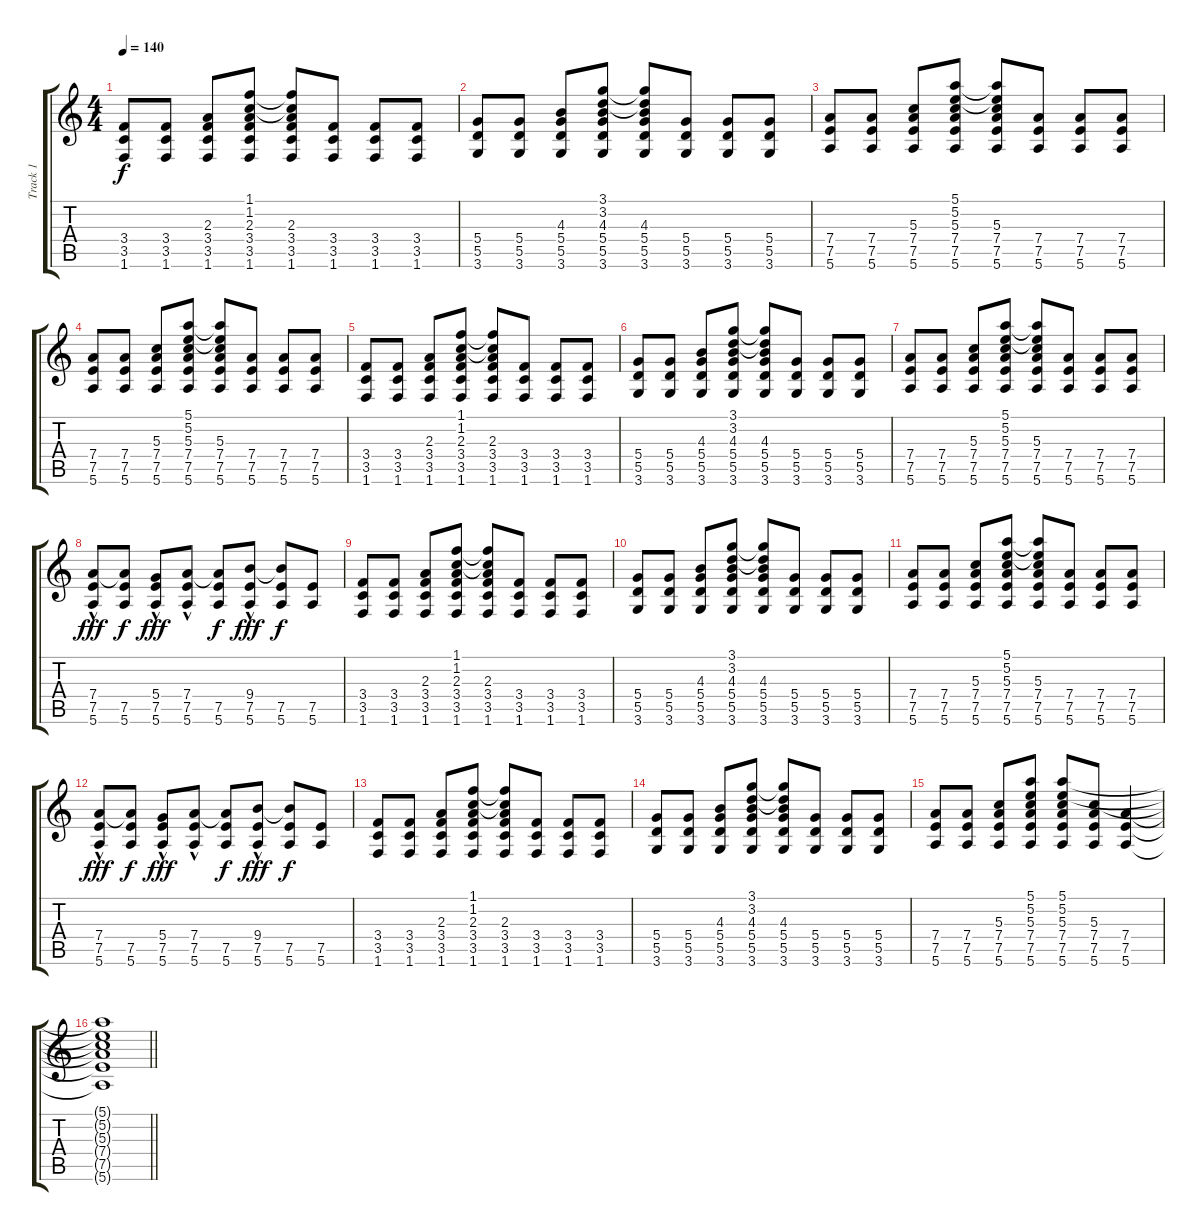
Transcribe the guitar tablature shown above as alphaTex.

\track ("Track 1" "Track 1") {instrument distortionguitar}
\staff {score tabs}
\tuning (E4 B3 G3 D3 A2 E2) {hide}
\ts (4 4)
\tempo 140
\clef g2
\ks c
(3.4 3.5 1.6).8{dy f} (3.4 3.5 1.6).8 (2.3 3.4 3.5 1.6).8 (1.1 1.2 2.3 3.4 3.5 1.6).8 (1.1{t} 1.2{t} 2.3 3.4 3.5 1.6).8 (3.4 3.5 1.6).8 (3.4 3.5 1.6).8 (3.4 3.5 1.6).8 |
(5.4 5.5 3.6).8 (5.4 5.5 3.6).8 (4.3 5.4 5.5 3.6).8 (3.1 3.2 4.3 5.4 5.5 3.6).8 (3.1{t} 3.2{t} 4.3 5.4 5.5 3.6).8 (5.4 5.5 3.6).8 (5.4 5.5 3.6).8 (5.4 5.5 3.6).8 |
(7.4 7.5 5.6).8 (7.4 7.5 5.6).8 (5.3 7.4 7.5 5.6).8 (5.1 5.2 5.3 7.4 7.5 5.6).8 (5.1{t} 5.2{t} 5.3 7.4 7.5 5.6).8 (7.4 7.5 5.6).8 (7.4 7.5 5.6).8 (7.4 7.5 5.6).8 |
(7.4 7.5 5.6).8 (7.4 7.5 5.6).8 (5.3 7.4 7.5 5.6).8 (5.1 5.2 5.3 7.4 7.5 5.6).8 (5.1{t} 5.2{t} 5.3 7.4 7.5 5.6).8 (7.4 7.5 5.6).8 (7.4 7.5 5.6).8 (7.4 7.5 5.6).8 |
(3.4 3.5 1.6).8 (3.4 3.5 1.6).8 (2.3 3.4 3.5 1.6).8 (1.1 1.2 2.3 3.4 3.5 1.6).8 (1.1{t} 1.2{t} 2.3 3.4 3.5 1.6).8 (3.4 3.5 1.6).8 (3.4 3.5 1.6).8 (3.4 3.5 1.6).8 |
(5.4 5.5 3.6).8 (5.4 5.5 3.6).8 (4.3 5.4 5.5 3.6).8 (3.1 3.2 4.3 5.4 5.5 3.6).8 (3.1{t} 3.2{t} 4.3 5.4 5.5 3.6).8 (5.4 5.5 3.6).8 (5.4 5.5 3.6).8 (5.4 5.5 3.6).8 |
(7.4 7.5 5.6).8 (7.4 7.5 5.6).8 (5.3 7.4 7.5 5.6).8 (5.1 5.2 5.3 7.4 7.5 5.6).8 (5.1{t} 5.2{t} 5.3 7.4 7.5 5.6).8 (7.4 7.5 5.6).8 (7.4 7.5 5.6).8 (7.4 7.5 5.6).8 |
(7.4{hac} 7.5 5.6).8{dy fff} (7.4{t} 7.5 5.6).8{dy f} (5.4{hac} 7.5 5.6).8{dy fff} (7.4{hac} 7.5 5.6).8 (7.4{t} 7.5 5.6).8{dy f} (9.4{hac} 7.5 5.6).8{dy fff} (9.4{t} 7.5 5.6).8{dy f} (7.5 5.6).8 |
(3.4 3.5 1.6).8 (3.4 3.5 1.6).8 (2.3 3.4 3.5 1.6).8 (1.1 1.2 2.3 3.4 3.5 1.6).8 (1.1{t} 1.2{t} 2.3 3.4 3.5 1.6).8 (3.4 3.5 1.6).8 (3.4 3.5 1.6).8 (3.4 3.5 1.6).8 |
(5.4 5.5 3.6).8 (5.4 5.5 3.6).8 (4.3 5.4 5.5 3.6).8 (3.1 3.2 4.3 5.4 5.5 3.6).8 (3.1{t} 3.2{t} 4.3 5.4 5.5 3.6).8 (5.4 5.5 3.6).8 (5.4 5.5 3.6).8 (5.4 5.5 3.6).8 |
(7.4 7.5 5.6).8 (7.4 7.5 5.6).8 (5.3 7.4 7.5 5.6).8 (5.1 5.2 5.3 7.4 7.5 5.6).8 (5.1{t} 5.2{t} 5.3 7.4 7.5 5.6).8 (7.4 7.5 5.6).8 (7.4 7.5 5.6).8 (7.4 7.5 5.6).8 |
(7.4{hac} 7.5 5.6).8{dy fff} (7.4{t} 7.5 5.6).8{dy f} (5.4{hac} 7.5 5.6).8{dy fff} (7.4{hac} 7.5 5.6).8 (7.4{t} 7.5 5.6).8{dy f} (9.4{hac} 7.5 5.6).8{dy fff} (9.4{t} 7.5 5.6).8{dy f} (7.5 5.6).8 |
(3.4 3.5 1.6).8 (3.4 3.5 1.6).8 (2.3 3.4 3.5 1.6).8 (1.1 1.2 2.3 3.4 3.5 1.6).8 (1.1{t} 1.2{t} 2.3 3.4 3.5 1.6).8 (3.4 3.5 1.6).8 (3.4 3.5 1.6).8 (3.4 3.5 1.6).8 |
(5.4 5.5 3.6).8 (5.4 5.5 3.6).8 (4.3 5.4 5.5 3.6).8 (3.1 3.2 4.3 5.4 5.5 3.6).8 (3.1{t} 3.2{t} 4.3 5.4 5.5 3.6).8 (5.4 5.5 3.6).8 (5.4 5.5 3.6).8 (5.4 5.5 3.6).8 |
(7.4 7.5 5.6).8 (7.4 7.5 5.6).8 (5.3 7.4 7.5 5.6).8 (5.1 5.2 5.3 7.4 7.5 5.6).8 (5.1 5.2 5.3 7.4 7.5 5.6).8 (5.3 7.4 7.5 5.6).8 (7.4 7.5 5.6).4 |
\barLineRight lightlight
(5.1{t} 5.2{t} 5.3{t} 7.4{t} 7.5{t} 5.6{t}).1
